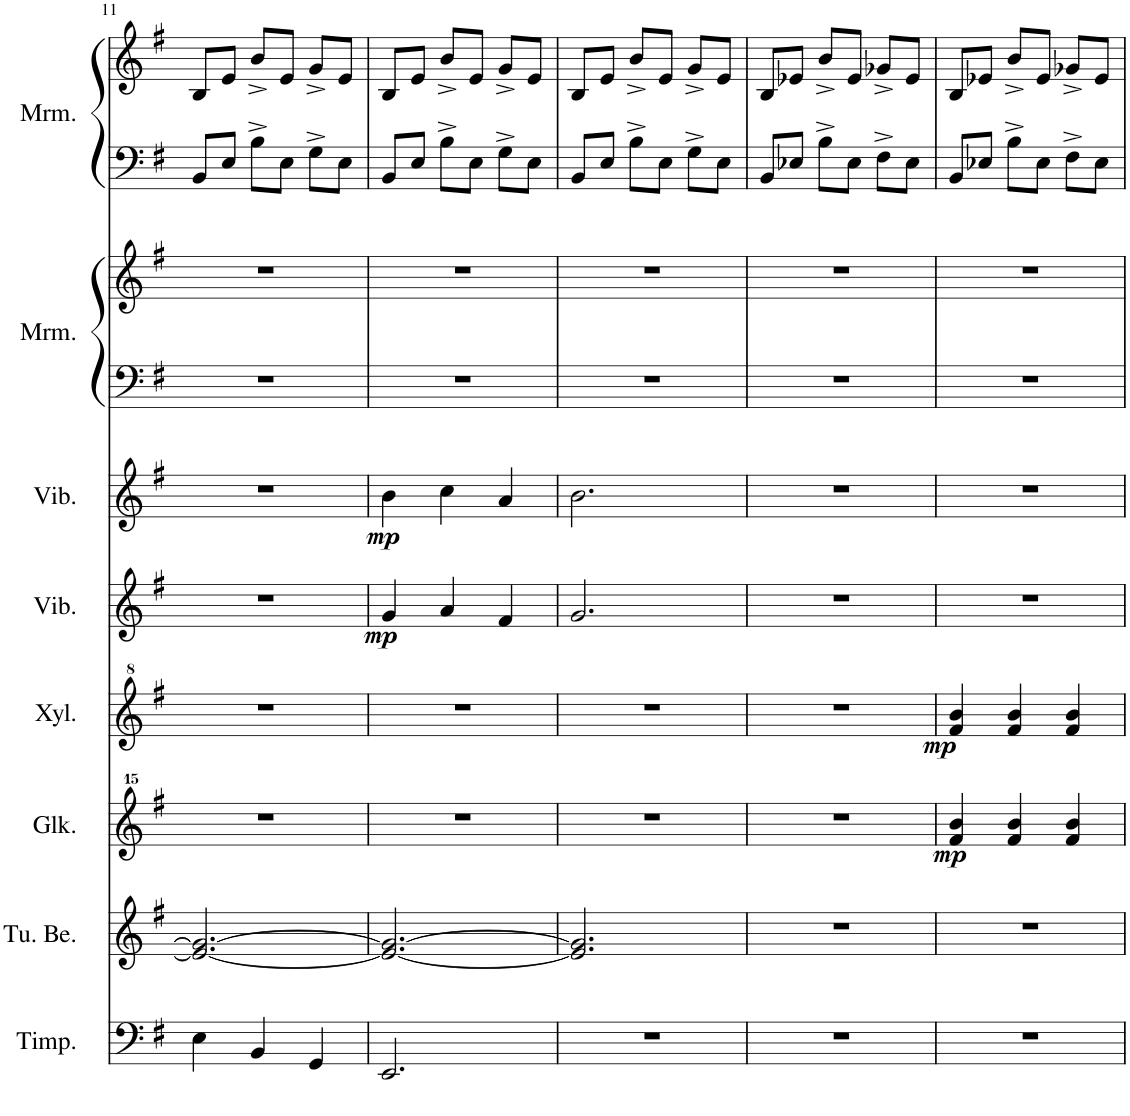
**kern	**kern	**kern	**dynam	**kern	**dynam	**kern	**dynam	**kern	**dynam	**kern	**kern	**kern	**kern
*part8	*part7	*part6	*part6	*part5	*part5	*part4	*part4	*part3	*part3	*part2	*part2	*part1	*part1
*staff10	*staff9	*staff8	*staff8	*staff7	*staff7	*staff6	*staff6	*staff5	*staff5	*staff4	*staff3	*staff2	*staff1
*I"Timpani	*I"Tubular Bells	*I"Glockenspiel	*	*I"Xylophone	*	*I"Vibraphone	*	*I"Vibraphone	*	*I"Marimba	*	*I"Marimba	*
*I'Timp.	*I'Tu. Be.	*I'Glk.	*	*I'Xyl.	*	*I'Vib.	*	*I'Vib.	*	*I'Mrm.	*	*I'Mrm.	*
!!LO:PB:g=z
*clefF4	*clefG2	*clefG^^2	*	*clefG^2	*	*clefG2	*	*clefG2	*	*clefF4	*clefG2	*clefF4	*clefG2
*k[f#]	*k[f#]	*k[f#]	*	*k[f#]	*	*k[f#]	*	*k[f#]	*	*k[f#]	*k[f#]	*k[f#]	*k[f#]
*M3/4	*M3/4	*M3/4	*	*M3/4	*	*M3/4	*	*M3/4	*	*M3/4	*M3/4	*M3/4	*M3/4
=11	=11	=11	=11	=11	=11	=11	=11	=11	=11	=11	=11	=11	=11
4E\	2.e/_ 2.g/_	2.r	.	2.r	.	2.r	.	2.r	.	2.r	2.r	8BB/L	8B/L
.	.	.	.	.	.	.	.	.	.	.	.	8E/J	8e/J
4BB/	.	.	.	.	.	.	.	.	.	.	.	8B^\L	8b^/L
.	.	.	.	.	.	.	.	.	.	.	.	8E\J	8e/J
4GG/	.	.	.	.	.	.	.	.	.	.	.	8G^\L	8g^/L
.	.	.	.	.	.	.	.	.	.	.	.	8E\J	8e/J
=12	=12	=12	=12	=12	=12	=12	=12	=12	=12	=12	=12	=12	=12
!	!	!	!	!	!	!	!LO:DY:b	!	!LO:DY:b	!	!	!	!
2.EE/	2.e/_ 2.g/_	2.r	.	2.r	.	4g/	mp	4b\	mp	2.r	2.r	8BB/L	8B/L
.	.	.	.	.	.	.	.	.	.	.	.	8E/J	8e/J
.	.	.	.	.	.	4a/	.	4cc\	.	.	.	8B^\L	8b^/L
.	.	.	.	.	.	.	.	.	.	.	.	8E\J	8e/J
.	.	.	.	.	.	4f#/	.	4a/	.	.	.	8G^\L	8g^/L
.	.	.	.	.	.	.	.	.	.	.	.	8E\J	8e/J
=13	=13	=13	=13	=13	=13	=13	=13	=13	=13	=13	=13	=13	=13
2.r	2.e/] 2.g/]	2.r	.	2.r	.	2.g/	.	2.b\	.	2.r	2.r	8BB/L	8B/L
.	.	.	.	.	.	.	.	.	.	.	.	8E/J	8e/J
.	.	.	.	.	.	.	.	.	.	.	.	8B^\L	8b^/L
.	.	.	.	.	.	.	.	.	.	.	.	8E\J	8e/J
.	.	.	.	.	.	.	.	.	.	.	.	8G^\L	8g^/L
.	.	.	.	.	.	.	.	.	.	.	.	8E\J	8e/J
=14	=14	=14	=14	=14	=14	=14	=14	=14	=14	=14	=14	=14	=14
2.r	2.r	2.r	.	2.r	.	2.r	.	2.r	.	2.r	2.r	8BB/L	8B/L
.	.	.	.	.	.	.	.	.	.	.	.	8E-X/J	8e-X/J
.	.	.	.	.	.	.	.	.	.	.	.	8B^\L	8b^/L
.	.	.	.	.	.	.	.	.	.	.	.	8E-\J	8e-/J
.	.	.	.	.	.	.	.	.	.	.	.	8F#^\L	8g-X^/L
.	.	.	.	.	.	.	.	.	.	.	.	8E-\J	8e-/J
=15	=15	=15	=15	=15	=15	=15	=15	=15	=15	=15	=15	=15	=15
!	!	!	!LO:DY:b	!	!LO:DY:b	!	!	!	!	!	!	!	!
2.r	2.r	4fff#/ 4bbb/	mp	4ff#/ 4bb/	mp	2.r	.	2.r	.	2.r	2.r	8BB/L	8B/L
.	.	.	.	.	.	.	.	.	.	.	.	8E-X/J	8e-X/J
.	.	4fff#/ 4bbb/	.	4ff#/ 4bb/	.	.	.	.	.	.	.	8B^\L	8b^/L
.	.	.	.	.	.	.	.	.	.	.	.	8E-\J	8e-/J
.	.	4fff#/ 4bbb/	.	4ff#/ 4bb/	.	.	.	.	.	.	.	8F#^\L	8g-X^/L
.	.	.	.	.	.	.	.	.	.	.	.	8E-\J	8e-/J
=	=	=	=	=	=	=	=	=	=	=	=	=	=
*-	*-	*-	*-	*-	*-	*-	*-	*-	*-	*-	*-	*-	*-
